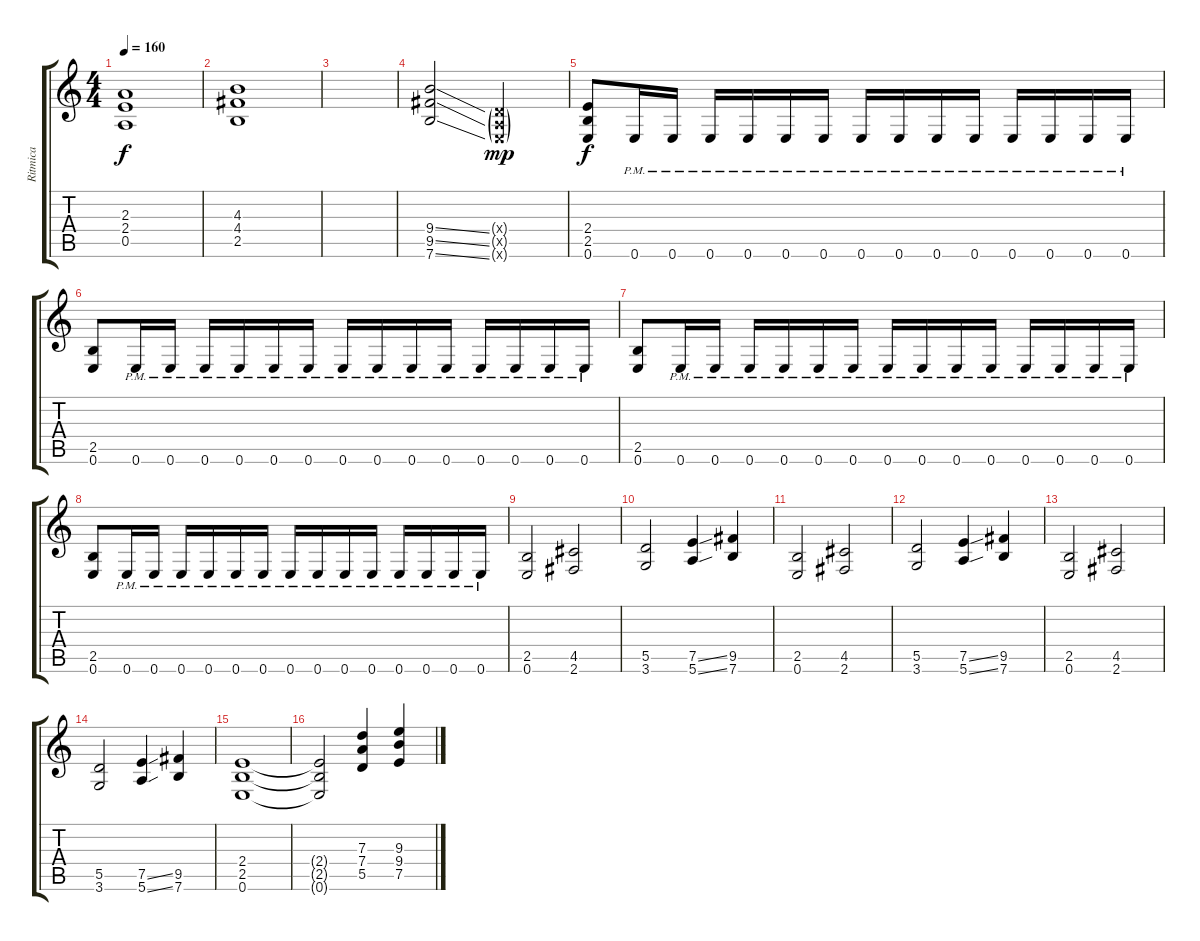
\track ("Ritmica" "Ritmica") {instrument overdrivenguitar}
\staff {score tabs}
\tuning (E4 B3 G3 D3 A2 E2) {hide}
\ts (4 4)
\tempo 160
\clef g2
\ks c
(2.3 2.4 0.5).1{dy f} |
(4.3 4.4 2.5).1 |
|
(9.4{ss} 9.5{ss} 7.6{ss}).2 (0.4{g x} 0.5{g x} 0.6{g x}).2{dy mp} |
(2.4 2.5 0.6).8{dy f} 0.6{pm}.16 0.6{pm}.16 0.6{pm}.16 0.6{pm}.16 0.6{pm}.16 0.6{pm}.16 0.6{pm}.16 0.6{pm}.16 0.6{pm}.16 0.6{pm}.16 0.6{pm}.16 0.6{pm}.16 0.6{pm}.16 0.6{pm}.16 |
(2.5 0.6).8 0.6{pm}.16 0.6{pm}.16 0.6{pm}.16 0.6{pm}.16 0.6{pm}.16 0.6{pm}.16 0.6{pm}.16 0.6{pm}.16 0.6{pm}.16 0.6{pm}.16 0.6{pm}.16 0.6{pm}.16 0.6{pm}.16 0.6{pm}.16 |
(2.5 0.6).8 0.6{pm}.16 0.6{pm}.16 0.6{pm}.16 0.6{pm}.16 0.6{pm}.16 0.6{pm}.16 0.6{pm}.16 0.6{pm}.16 0.6{pm}.16 0.6{pm}.16 0.6{pm}.16 0.6{pm}.16 0.6{pm}.16 0.6{pm}.16 |
(2.5 0.6).8 0.6{pm}.16 0.6{pm}.16 0.6{pm}.16 0.6{pm}.16 0.6{pm}.16 0.6{pm}.16 0.6{pm}.16 0.6{pm}.16 0.6{pm}.16 0.6{pm}.16 0.6{pm}.16 0.6{pm}.16 0.6{pm}.16 0.6{pm}.16 |
(2.5 0.6).2 (4.5 2.6).2 |
(5.5 3.6).2 (7.5{ss} 5.6{ss}).4 (9.5 7.6).4 |
(2.5 0.6).2 (4.5 2.6).2 |
(5.5 3.6).2 (7.5{ss} 5.6{ss}).4 (9.5 7.6).4 |
(2.5 0.6).2 (4.5 2.6).2 |
(5.5 3.6).2 (7.5{ss} 5.6{ss}).4 (9.5 7.6).4 |
(2.4 2.5 0.6).1 |
(2.4{t} 2.5{t} 0.6{t}).2 (7.3 7.4 5.5).4 (9.3{ss} 9.4{ss} 7.5{ss}).4
